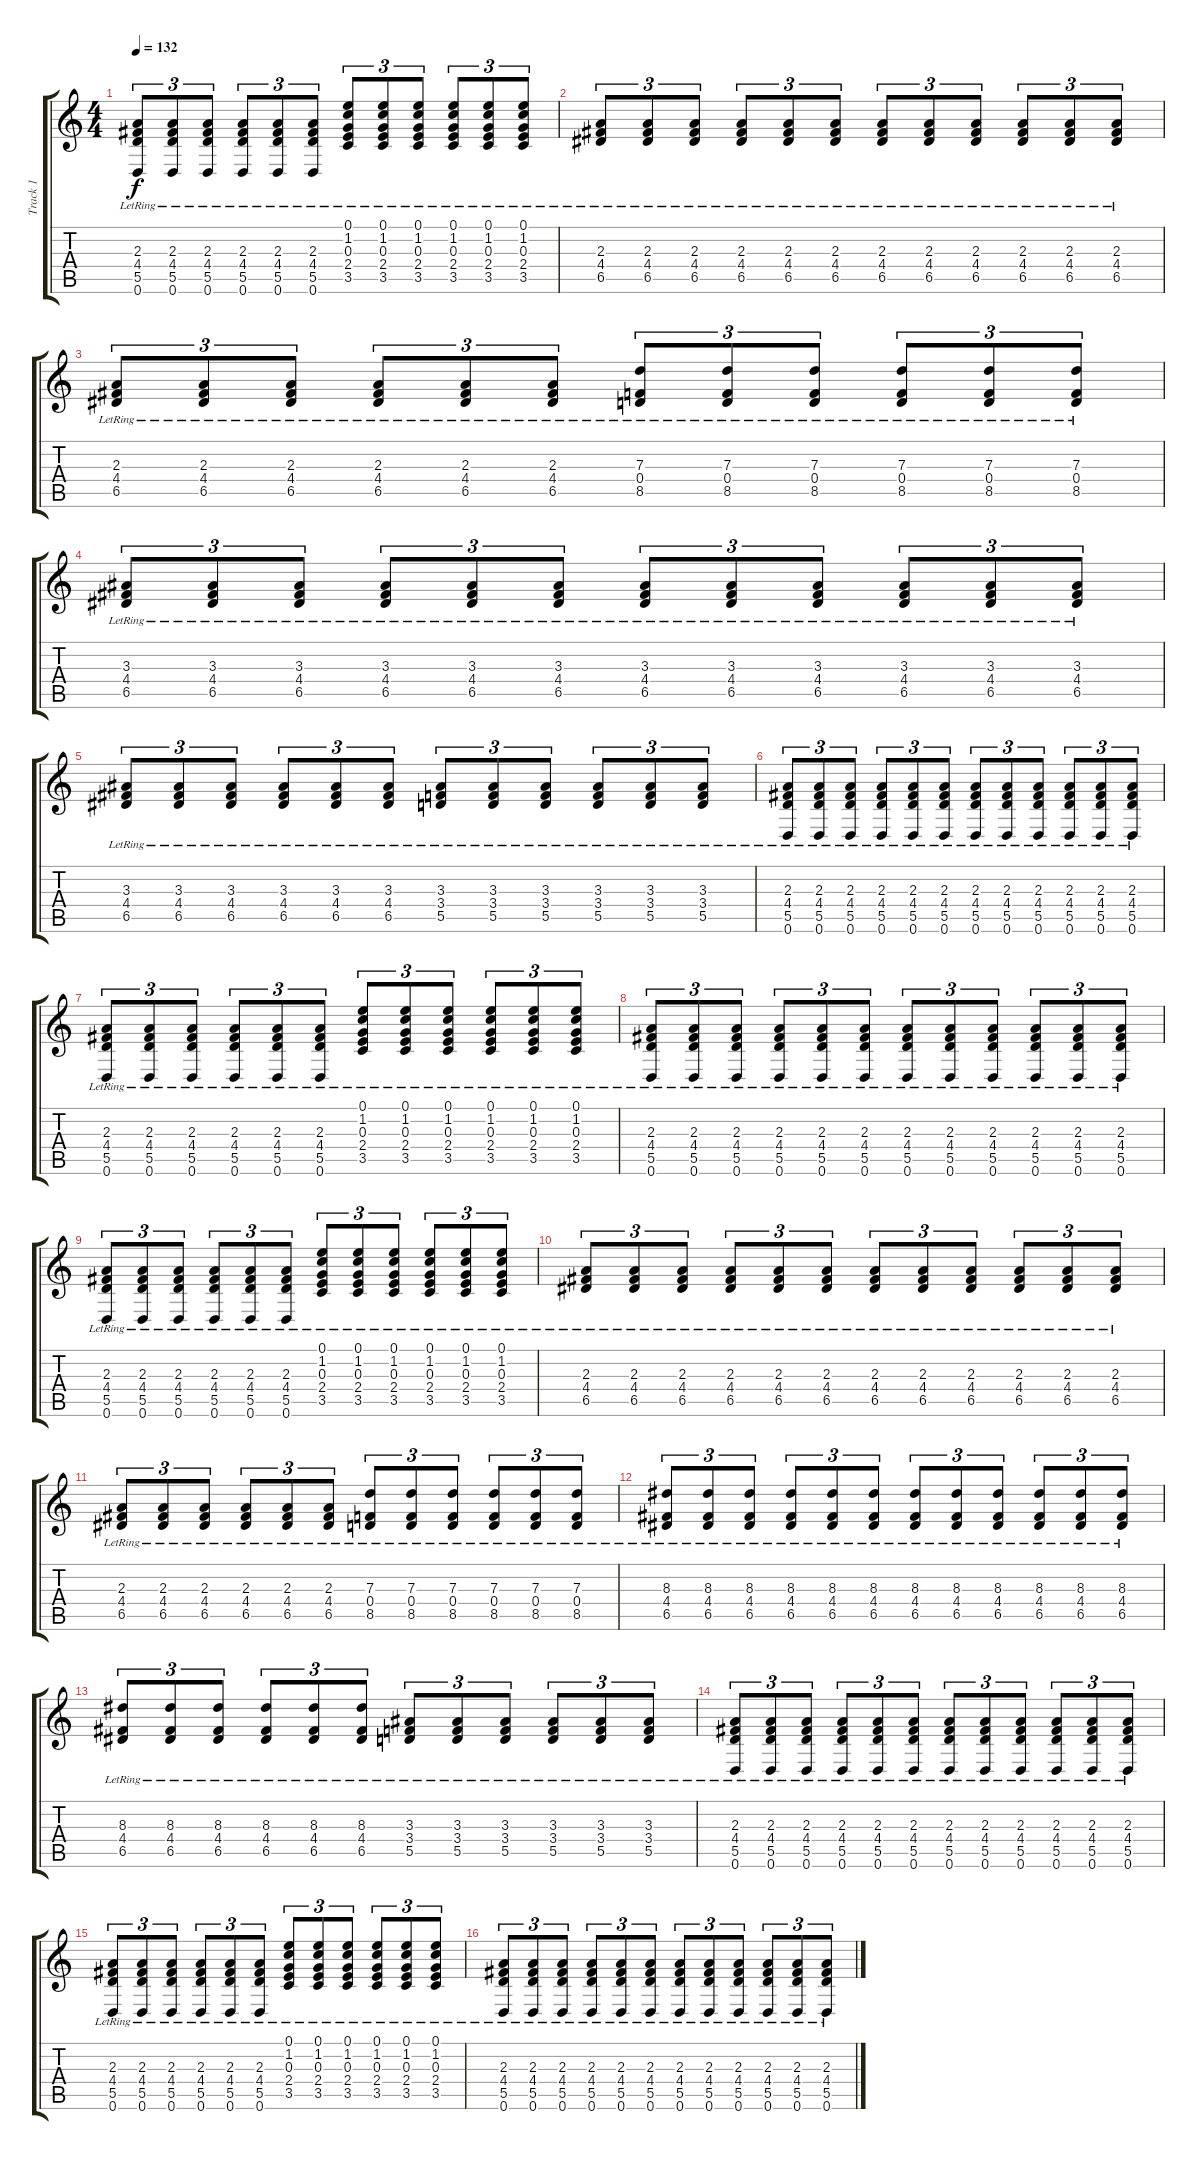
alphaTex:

\track ("Track 1" "Track 1") {instrument distortionguitar}
\staff {score tabs}
\tuning (E4 B3 G3 D3 A2 D2) {hide}
\ts (4 4)
\tempo 132
\clef g2
\ks c
(2.3{lr} 4.4{lr} 5.5{lr} 0.6{lr}).8{tu (3 2) dy f} (2.3{lr} 4.4{lr} 5.5{lr} 0.6{lr}).8{tu (3 2)} (2.3{lr} 4.4{lr} 5.5{lr} 0.6{lr}).8{tu (3 2)} (2.3{lr} 4.4{lr} 5.5{lr} 0.6{lr}).8{tu (3 2)} (2.3{lr} 4.4{lr} 5.5{lr} 0.6{lr}).8{tu (3 2)} (2.3{lr} 4.4{lr} 5.5{lr} 0.6{lr}).8{tu (3 2)} (0.1{lr} 1.2{lr} 0.3{lr} 2.4{lr} 3.5{lr}).8{tu (3 2)} (0.1{lr} 1.2{lr} 0.3{lr} 2.4{lr} 3.5{lr}).8{tu (3 2)} (0.1{lr} 1.2{lr} 0.3{lr} 2.4{lr} 3.5{lr}).8{tu (3 2)} (0.1{lr} 1.2{lr} 0.3{lr} 2.4{lr} 3.5{lr}).8{tu (3 2)} (0.1{lr} 1.2{lr} 0.3{lr} 2.4{lr} 3.5{lr}).8{tu (3 2)} (0.1{lr} 1.2{lr} 0.3{lr} 2.4{lr} 3.5{lr}).8{tu (3 2)} |
(2.3{lr} 4.4{lr} 6.5{lr}).8{tu (3 2)} (2.3{lr} 4.4{lr} 6.5{lr}).8{tu (3 2)} (2.3{lr} 4.4{lr} 6.5{lr}).8{tu (3 2)} (2.3{lr} 4.4{lr} 6.5{lr}).8{tu (3 2)} (2.3{lr} 4.4{lr} 6.5{lr}).8{tu (3 2)} (2.3{lr} 4.4{lr} 6.5{lr}).8{tu (3 2)} (2.3{lr} 4.4{lr} 6.5{lr}).8{tu (3 2)} (2.3{lr} 4.4{lr} 6.5{lr}).8{tu (3 2)} (2.3{lr} 4.4{lr} 6.5{lr}).8{tu (3 2)} (2.3{lr} 4.4{lr} 6.5{lr}).8{tu (3 2)} (2.3{lr} 4.4{lr} 6.5{lr}).8{tu (3 2)} (2.3{lr} 4.4{lr} 6.5{lr}).8{tu (3 2)} |
(2.3{lr} 4.4{lr} 6.5{lr}).8{tu (3 2)} (2.3{lr} 4.4{lr} 6.5{lr}).8{tu (3 2)} (2.3{lr} 4.4{lr} 6.5{lr}).8{tu (3 2)} (2.3{lr} 4.4{lr} 6.5{lr}).8{tu (3 2)} (2.3{lr} 4.4{lr} 6.5{lr}).8{tu (3 2)} (2.3{lr} 4.4{lr} 6.5{lr}).8{tu (3 2)} (7.3{lr} 0.4{lr} 8.5{lr}).8{tu (3 2)} (7.3{lr} 0.4{lr} 8.5{lr}).8{tu (3 2)} (7.3{lr} 0.4{lr} 8.5{lr}).8{tu (3 2)} (7.3{lr} 0.4{lr} 8.5{lr}).8{tu (3 2)} (7.3{lr} 0.4{lr} 8.5{lr}).8{tu (3 2)} (7.3{lr} 0.4{lr} 8.5{lr}).8{tu (3 2)} |
(3.3{lr} 4.4{lr} 6.5{lr}).8{tu (3 2)} (3.3{lr} 4.4{lr} 6.5{lr}).8{tu (3 2)} (3.3{lr} 4.4{lr} 6.5{lr}).8{tu (3 2)} (3.3{lr} 4.4{lr} 6.5{lr}).8{tu (3 2)} (3.3{lr} 4.4{lr} 6.5{lr}).8{tu (3 2)} (3.3{lr} 4.4{lr} 6.5{lr}).8{tu (3 2)} (3.3{lr} 4.4{lr} 6.5{lr}).8{tu (3 2)} (3.3{lr} 4.4{lr} 6.5{lr}).8{tu (3 2)} (3.3{lr} 4.4{lr} 6.5{lr}).8{tu (3 2)} (3.3{lr} 4.4{lr} 6.5{lr}).8{tu (3 2)} (3.3{lr} 4.4{lr} 6.5{lr}).8{tu (3 2)} (3.3{lr} 4.4{lr} 6.5{lr}).8{tu (3 2)} |
(3.3{lr} 4.4{lr} 6.5{lr}).8{tu (3 2)} (3.3{lr} 4.4{lr} 6.5{lr}).8{tu (3 2)} (3.3{lr} 4.4{lr} 6.5{lr}).8{tu (3 2)} (3.3{lr} 4.4{lr} 6.5{lr}).8{tu (3 2)} (3.3{lr} 4.4{lr} 6.5{lr}).8{tu (3 2)} (3.3{lr} 4.4{lr} 6.5{lr}).8{tu (3 2)} (3.3{lr} 3.4{lr} 5.5{lr}).8{tu (3 2)} (3.3{lr} 3.4{lr} 5.5{lr}).8{tu (3 2)} (3.3{lr} 3.4{lr} 5.5{lr}).8{tu (3 2)} (3.3{lr} 3.4{lr} 5.5{lr}).8{tu (3 2)} (3.3{lr} 3.4{lr} 5.5{lr}).8{tu (3 2)} (3.3{lr} 3.4{lr} 5.5{lr}).8{tu (3 2)} |
(2.3{lr} 4.4{lr} 5.5{lr} 0.6{lr}).8{tu (3 2)} (2.3{lr} 4.4{lr} 5.5{lr} 0.6{lr}).8{tu (3 2)} (2.3{lr} 4.4{lr} 5.5{lr} 0.6{lr}).8{tu (3 2)} (2.3{lr} 4.4{lr} 5.5{lr} 0.6{lr}).8{tu (3 2)} (2.3{lr} 4.4{lr} 5.5{lr} 0.6{lr}).8{tu (3 2)} (2.3{lr} 4.4{lr} 5.5{lr} 0.6{lr}).8{tu (3 2)} (2.3{lr} 4.4{lr} 5.5{lr} 0.6{lr}).8{tu (3 2)} (2.3{lr} 4.4{lr} 5.5{lr} 0.6{lr}).8{tu (3 2)} (2.3{lr} 4.4{lr} 5.5{lr} 0.6{lr}).8{tu (3 2)} (2.3{lr} 4.4{lr} 5.5{lr} 0.6{lr}).8{tu (3 2)} (2.3{lr} 4.4{lr} 5.5{lr} 0.6{lr}).8{tu (3 2)} (2.3{lr} 4.4{lr} 5.5{lr} 0.6{lr}).8{tu (3 2)} |
(2.3{lr} 4.4{lr} 5.5{lr} 0.6{lr}).8{tu (3 2)} (2.3{lr} 4.4{lr} 5.5{lr} 0.6{lr}).8{tu (3 2)} (2.3{lr} 4.4{lr} 5.5{lr} 0.6{lr}).8{tu (3 2)} (2.3{lr} 4.4{lr} 5.5{lr} 0.6{lr}).8{tu (3 2)} (2.3{lr} 4.4{lr} 5.5{lr} 0.6{lr}).8{tu (3 2)} (2.3{lr} 4.4{lr} 5.5{lr} 0.6{lr}).8{tu (3 2)} (0.1{lr} 1.2{lr} 0.3{lr} 2.4{lr} 3.5{lr}).8{tu (3 2)} (0.1{lr} 1.2{lr} 0.3{lr} 2.4{lr} 3.5{lr}).8{tu (3 2)} (0.1{lr} 1.2{lr} 0.3{lr} 2.4{lr} 3.5{lr}).8{tu (3 2)} (0.1{lr} 1.2{lr} 0.3{lr} 2.4{lr} 3.5{lr}).8{tu (3 2)} (0.1{lr} 1.2{lr} 0.3{lr} 2.4{lr} 3.5{lr}).8{tu (3 2)} (0.1{lr} 1.2{lr} 0.3{lr} 2.4{lr} 3.5{lr}).8{tu (3 2)} |
(2.3{lr} 4.4{lr} 5.5{lr} 0.6{lr}).8{tu (3 2)} (2.3{lr} 4.4{lr} 5.5{lr} 0.6{lr}).8{tu (3 2)} (2.3{lr} 4.4{lr} 5.5{lr} 0.6{lr}).8{tu (3 2)} (2.3{lr} 4.4{lr} 5.5{lr} 0.6{lr}).8{tu (3 2)} (2.3{lr} 4.4{lr} 5.5{lr} 0.6{lr}).8{tu (3 2)} (2.3{lr} 4.4{lr} 5.5{lr} 0.6{lr}).8{tu (3 2)} (2.3{lr} 4.4{lr} 5.5{lr} 0.6{lr}).8{tu (3 2)} (2.3{lr} 4.4{lr} 5.5{lr} 0.6{lr}).8{tu (3 2)} (2.3{lr} 4.4{lr} 5.5{lr} 0.6{lr}).8{tu (3 2)} (2.3{lr} 4.4{lr} 5.5{lr} 0.6{lr}).8{tu (3 2)} (2.3{lr} 4.4{lr} 5.5{lr} 0.6{lr}).8{tu (3 2)} (2.3{lr} 4.4{lr} 5.5{lr} 0.6{lr}).8{tu (3 2)} |
(2.3{lr} 4.4{lr} 5.5{lr} 0.6{lr}).8{tu (3 2)} (2.3{lr} 4.4{lr} 5.5{lr} 0.6{lr}).8{tu (3 2)} (2.3{lr} 4.4{lr} 5.5{lr} 0.6{lr}).8{tu (3 2)} (2.3{lr} 4.4{lr} 5.5{lr} 0.6{lr}).8{tu (3 2)} (2.3{lr} 4.4{lr} 5.5{lr} 0.6{lr}).8{tu (3 2)} (2.3{lr} 4.4{lr} 5.5{lr} 0.6{lr}).8{tu (3 2)} (0.1{lr} 1.2{lr} 0.3{lr} 2.4{lr} 3.5{lr}).8{tu (3 2)} (0.1{lr} 1.2{lr} 0.3{lr} 2.4{lr} 3.5{lr}).8{tu (3 2)} (0.1{lr} 1.2{lr} 0.3{lr} 2.4{lr} 3.5{lr}).8{tu (3 2)} (0.1{lr} 1.2{lr} 0.3{lr} 2.4{lr} 3.5{lr}).8{tu (3 2)} (0.1{lr} 1.2{lr} 0.3{lr} 2.4{lr} 3.5{lr}).8{tu (3 2)} (0.1{lr} 1.2{lr} 0.3{lr} 2.4{lr} 3.5{lr}).8{tu (3 2)} |
(2.3{lr} 4.4{lr} 6.5{lr}).8{tu (3 2)} (2.3{lr} 4.4{lr} 6.5{lr}).8{tu (3 2)} (2.3{lr} 4.4{lr} 6.5{lr}).8{tu (3 2)} (2.3{lr} 4.4{lr} 6.5{lr}).8{tu (3 2)} (2.3{lr} 4.4{lr} 6.5{lr}).8{tu (3 2)} (2.3{lr} 4.4{lr} 6.5{lr}).8{tu (3 2)} (2.3{lr} 4.4{lr} 6.5{lr}).8{tu (3 2)} (2.3{lr} 4.4{lr} 6.5{lr}).8{tu (3 2)} (2.3{lr} 4.4{lr} 6.5{lr}).8{tu (3 2)} (2.3{lr} 4.4{lr} 6.5{lr}).8{tu (3 2)} (2.3{lr} 4.4{lr} 6.5{lr}).8{tu (3 2)} (2.3{lr} 4.4{lr} 6.5{lr}).8{tu (3 2)} |
(2.3{lr} 4.4{lr} 6.5{lr}).8{tu (3 2)} (2.3{lr} 4.4{lr} 6.5{lr}).8{tu (3 2)} (2.3{lr} 4.4{lr} 6.5{lr}).8{tu (3 2)} (2.3{lr} 4.4{lr} 6.5{lr}).8{tu (3 2)} (2.3{lr} 4.4{lr} 6.5{lr}).8{tu (3 2)} (2.3{lr} 4.4{lr} 6.5{lr}).8{tu (3 2)} (7.3{lr} 0.4{lr} 8.5{lr}).8{tu (3 2)} (7.3{lr} 0.4{lr} 8.5{lr}).8{tu (3 2)} (7.3{lr} 0.4{lr} 8.5{lr}).8{tu (3 2)} (7.3{lr} 0.4{lr} 8.5{lr}).8{tu (3 2)} (7.3{lr} 0.4{lr} 8.5{lr}).8{tu (3 2)} (7.3{lr} 0.4{lr} 8.5{lr}).8{tu (3 2)} |
(8.3{lr} 4.4{lr} 6.5{lr}).8{tu (3 2)} (8.3{lr} 4.4{lr} 6.5{lr}).8{tu (3 2)} (8.3{lr} 4.4{lr} 6.5{lr}).8{tu (3 2)} (8.3{lr} 4.4{lr} 6.5{lr}).8{tu (3 2)} (8.3{lr} 4.4{lr} 6.5{lr}).8{tu (3 2)} (8.3{lr} 4.4{lr} 6.5{lr}).8{tu (3 2)} (8.3{lr} 4.4{lr} 6.5{lr}).8{tu (3 2)} (8.3{lr} 4.4{lr} 6.5{lr}).8{tu (3 2)} (8.3{lr} 4.4{lr} 6.5{lr}).8{tu (3 2)} (8.3{lr} 4.4{lr} 6.5{lr}).8{tu (3 2)} (8.3{lr} 4.4{lr} 6.5{lr}).8{tu (3 2)} (8.3{lr} 4.4{lr} 6.5{lr}).8{tu (3 2)} |
(8.3{lr} 4.4{lr} 6.5{lr}).8{tu (3 2)} (8.3{lr} 4.4{lr} 6.5{lr}).8{tu (3 2)} (8.3{lr} 4.4{lr} 6.5{lr}).8{tu (3 2)} (8.3{lr} 4.4{lr} 6.5{lr}).8{tu (3 2)} (8.3{lr} 4.4{lr} 6.5{lr}).8{tu (3 2)} (8.3{lr} 4.4{lr} 6.5{lr}).8{tu (3 2)} (3.3{lr} 3.4{lr} 5.5{lr}).8{tu (3 2)} (3.3{lr} 3.4{lr} 5.5{lr}).8{tu (3 2)} (3.3{lr} 3.4{lr} 5.5{lr}).8{tu (3 2)} (3.3{lr} 3.4{lr} 5.5{lr}).8{tu (3 2)} (3.3{lr} 3.4{lr} 5.5{lr}).8{tu (3 2)} (3.3{lr} 3.4{lr} 5.5{lr}).8{tu (3 2)} |
(2.3{lr} 4.4{lr} 5.5{lr} 0.6{lr}).8{tu (3 2)} (2.3{lr} 4.4{lr} 5.5{lr} 0.6{lr}).8{tu (3 2)} (2.3{lr} 4.4{lr} 5.5{lr} 0.6{lr}).8{tu (3 2)} (2.3{lr} 4.4{lr} 5.5{lr} 0.6{lr}).8{tu (3 2)} (2.3{lr} 4.4{lr} 5.5{lr} 0.6{lr}).8{tu (3 2)} (2.3{lr} 4.4{lr} 5.5{lr} 0.6{lr}).8{tu (3 2)} (2.3{lr} 4.4{lr} 5.5{lr} 0.6{lr}).8{tu (3 2)} (2.3{lr} 4.4{lr} 5.5{lr} 0.6{lr}).8{tu (3 2)} (2.3{lr} 4.4{lr} 5.5{lr} 0.6{lr}).8{tu (3 2)} (2.3{lr} 4.4{lr} 5.5{lr} 0.6{lr}).8{tu (3 2)} (2.3{lr} 4.4{lr} 5.5{lr} 0.6{lr}).8{tu (3 2)} (2.3{lr} 4.4{lr} 5.5{lr} 0.6{lr}).8{tu (3 2)} |
(2.3{lr} 4.4{lr} 5.5{lr} 0.6{lr}).8{tu (3 2)} (2.3{lr} 4.4{lr} 5.5{lr} 0.6{lr}).8{tu (3 2)} (2.3{lr} 4.4{lr} 5.5{lr} 0.6{lr}).8{tu (3 2)} (2.3{lr} 4.4{lr} 5.5{lr} 0.6{lr}).8{tu (3 2)} (2.3{lr} 4.4{lr} 5.5{lr} 0.6{lr}).8{tu (3 2)} (2.3{lr} 4.4{lr} 5.5{lr} 0.6{lr}).8{tu (3 2)} (0.1{lr} 1.2{lr} 0.3{lr} 2.4{lr} 3.5{lr}).8{tu (3 2)} (0.1{lr} 1.2{lr} 0.3{lr} 2.4{lr} 3.5{lr}).8{tu (3 2)} (0.1{lr} 1.2{lr} 0.3{lr} 2.4{lr} 3.5{lr}).8{tu (3 2)} (0.1{lr} 1.2{lr} 0.3{lr} 2.4{lr} 3.5{lr}).8{tu (3 2)} (0.1{lr} 1.2{lr} 0.3{lr} 2.4{lr} 3.5{lr}).8{tu (3 2)} (0.1{lr} 1.2{lr} 0.3{lr} 2.4{lr} 3.5{lr}).8{tu (3 2)} |
(2.3{lr} 4.4{lr} 5.5{lr} 0.6{lr}).8{tu (3 2)} (2.3{lr} 4.4{lr} 5.5{lr} 0.6{lr}).8{tu (3 2)} (2.3{lr} 4.4{lr} 5.5{lr} 0.6{lr}).8{tu (3 2)} (2.3{lr} 4.4{lr} 5.5{lr} 0.6{lr}).8{tu (3 2)} (2.3{lr} 4.4{lr} 5.5{lr} 0.6{lr}).8{tu (3 2)} (2.3{lr} 4.4{lr} 5.5{lr} 0.6{lr}).8{tu (3 2)} (2.3{lr} 4.4{lr} 5.5{lr} 0.6{lr}).8{tu (3 2)} (2.3{lr} 4.4{lr} 5.5{lr} 0.6{lr}).8{tu (3 2)} (2.3{lr} 4.4{lr} 5.5{lr} 0.6{lr}).8{tu (3 2)} (2.3{lr} 4.4{lr} 5.5{lr} 0.6{lr}).8{tu (3 2)} (2.3{lr} 4.4{lr} 5.5{lr} 0.6{lr}).8{tu (3 2)} (2.3{lr} 4.4{lr} 5.5{lr} 0.6{lr}).8{tu (3 2)}
